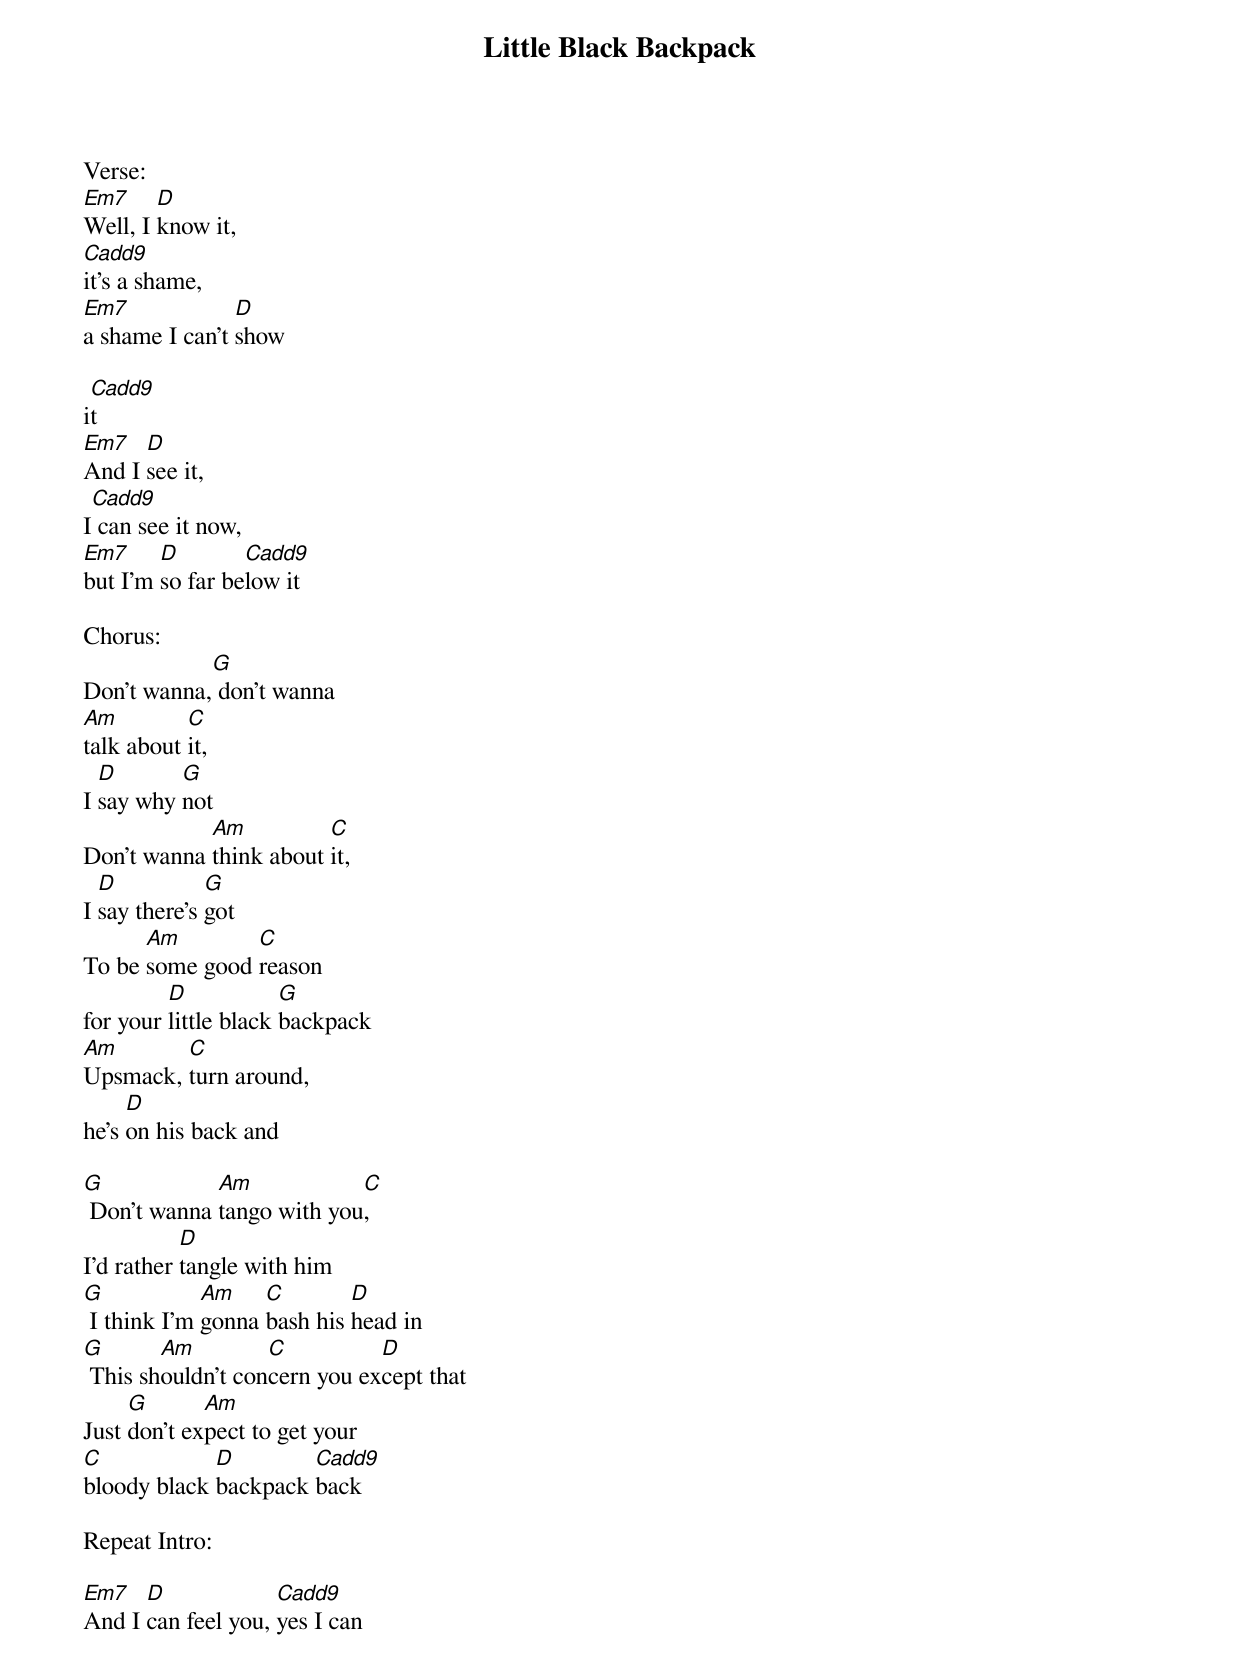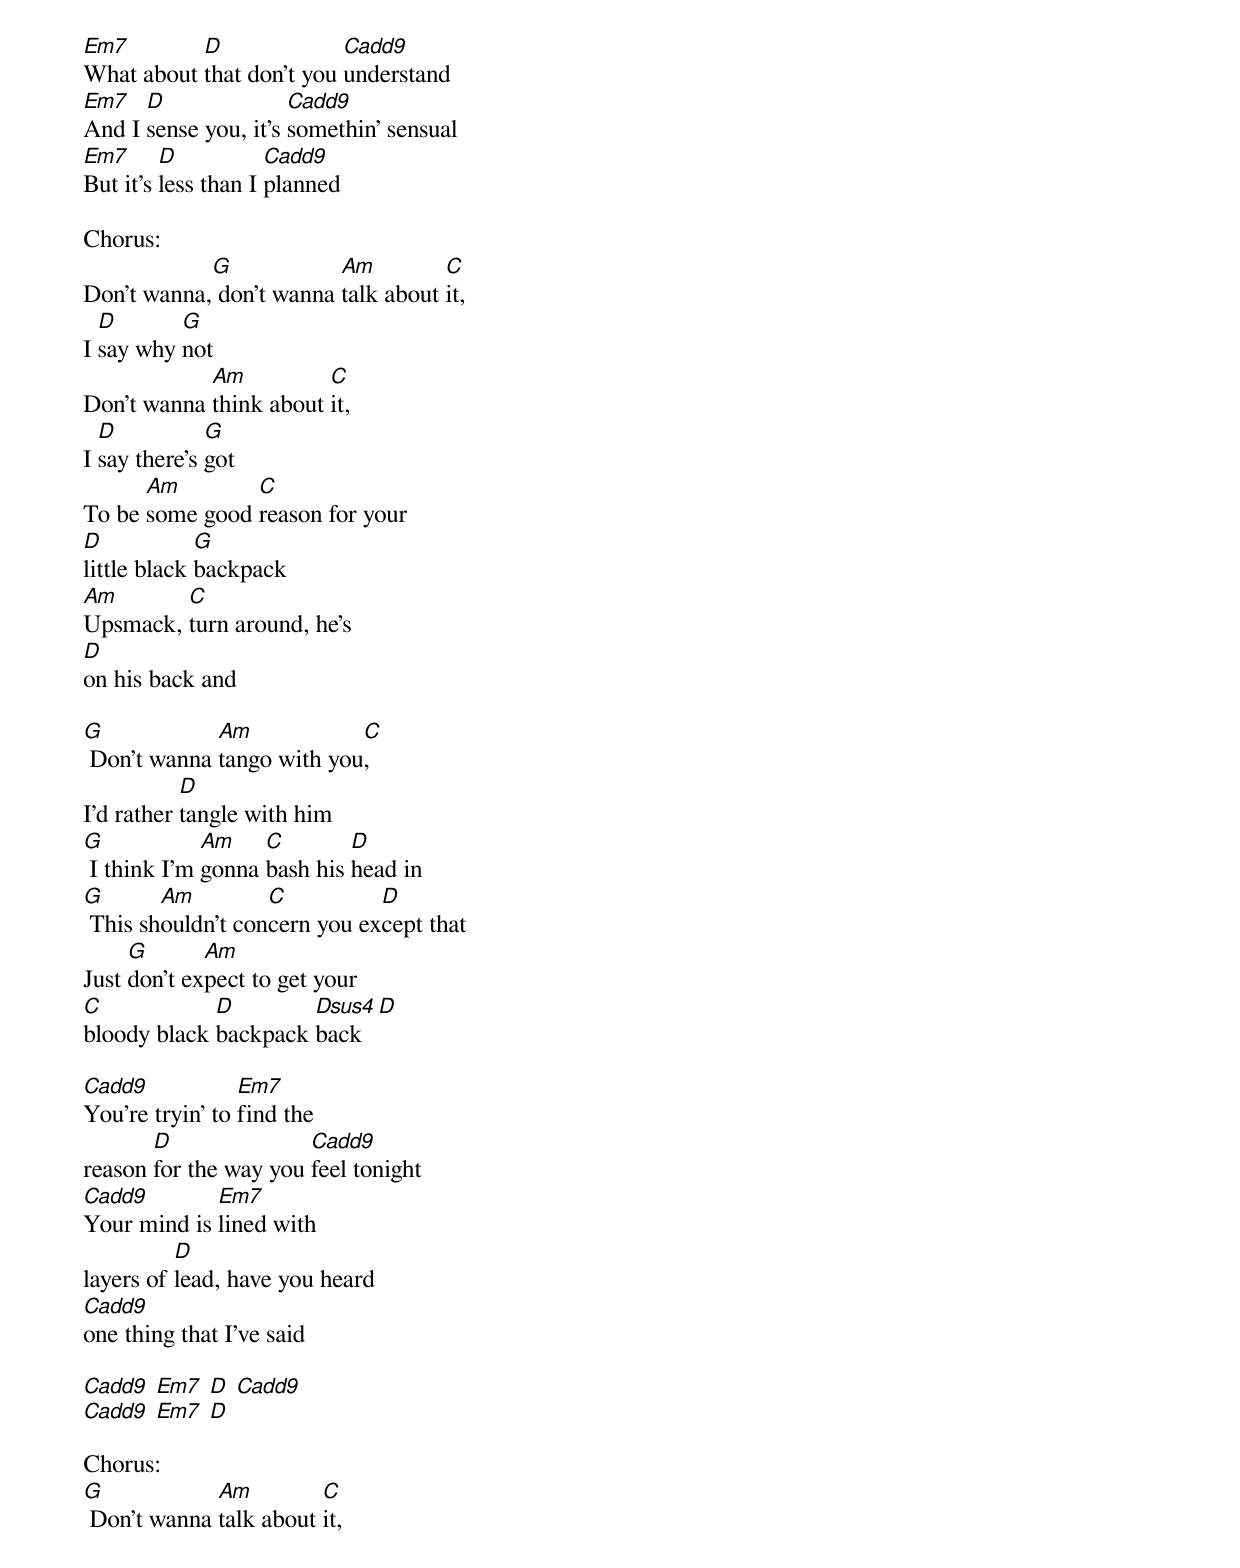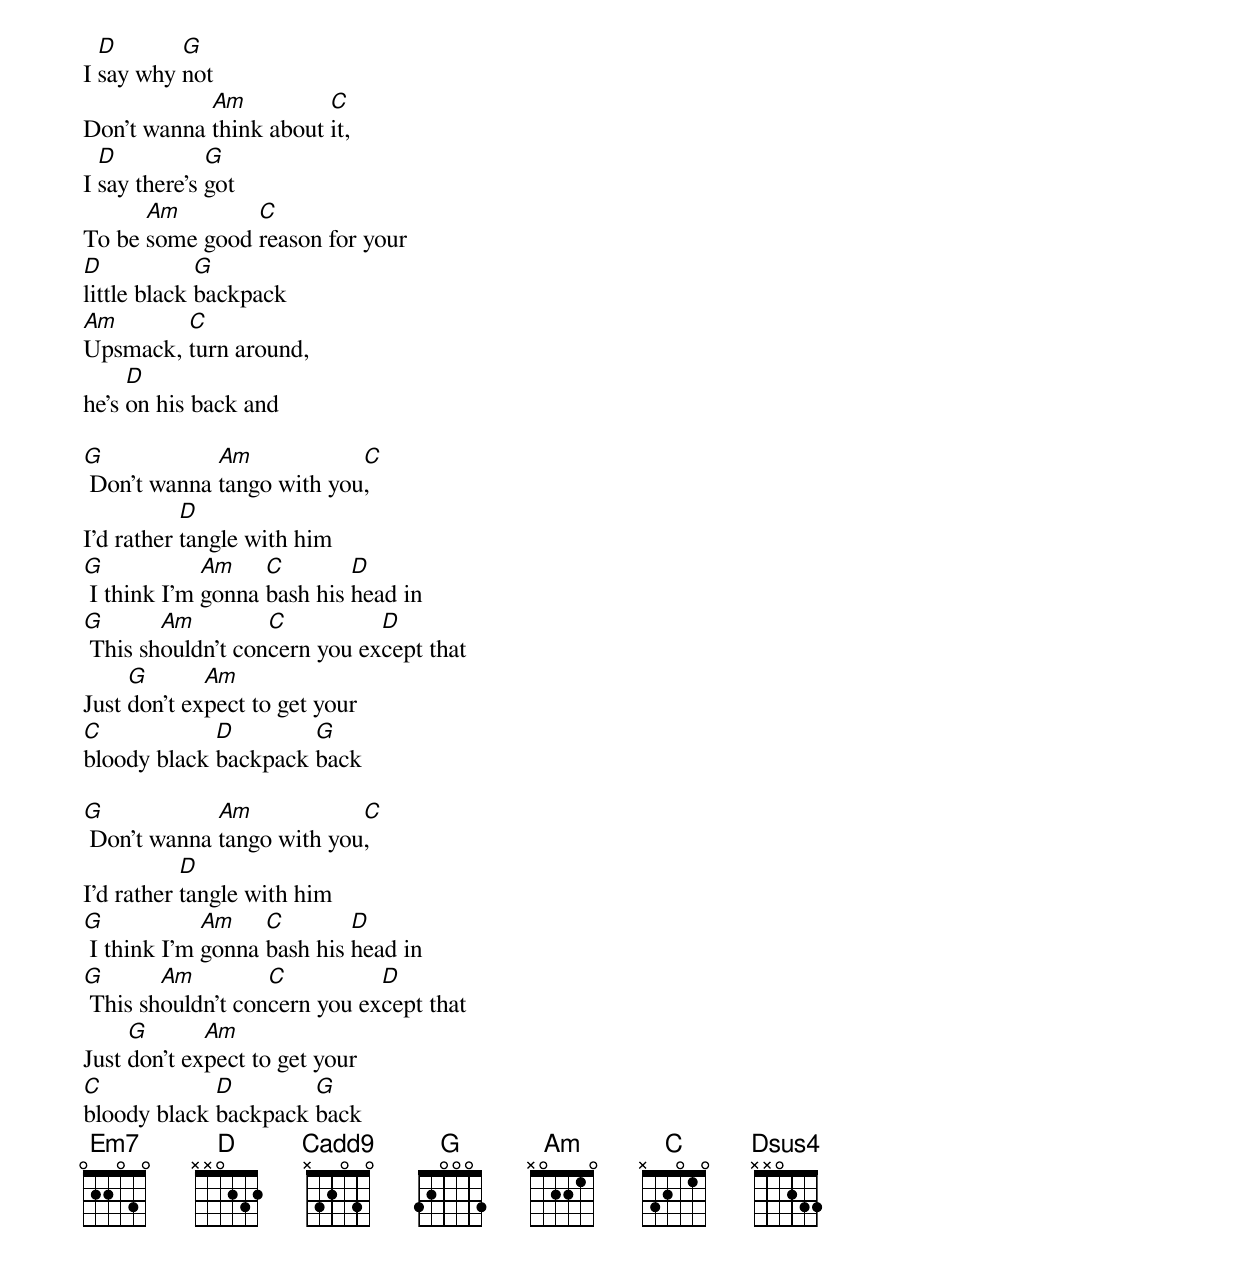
{title:Little Black Backpack}
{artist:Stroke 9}
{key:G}
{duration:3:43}
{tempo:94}

Verse:
[Em7]Well, I [D]know it,
[Cadd9]it's a shame,
[Em7]a shame I can't [D]show

i[Cadd9]t
[Em7]And I [D]see it,
I[Cadd9] can see it now,
[Em7]but I'm [D]so far be[Cadd9]low it

Chorus:
Don't wanna,[G] don't wanna
[Am]talk about [C]it,
I [D]say why [G]not
Don't wanna [Am]think about [C]it,
I [D]say there's [G]got
To be [Am]some good [C]reason
for your [D]little black [G]backpack
[Am]Upsmack, [C]turn around,
he's [D]on his back and

[G] Don't wanna [Am]tango with you[C],
I'd rather [D]tangle with him
[G] I think I'm [Am]gonna [C]bash his [D]head in
[G] This sh[Am]ouldn't con[C]cern you ex[D]cept that
Just [G]don't ex[Am]pect to get your
[C]bloody black [D]backpack [Cadd9]back

Repeat Intro:

[Em7]And I [D]can feel you, [Cadd9]yes I can
[Em7]What about [D]that don't you [Cadd9]understand
[Em7]And I [D]sense you, it's [Cadd9]somethin' sensual
[Em7]But it's [D]less than I [Cadd9]planned

Chorus:
Don't wanna,[G] don't wanna [Am]talk about [C]it,
I [D]say why [G]not
Don't wanna [Am]think about [C]it,
I [D]say there's [G]got
To be [Am]some good [C]reason for your
[D]little black [G]backpack
[Am]Upsmack, [C]turn around, he's
[D]on his back and

[G] Don't wanna [Am]tango with you[C],
I'd rather [D]tangle with him
[G] I think I'm [Am]gonna [C]bash his [D]head in
[G] This sh[Am]ouldn't con[C]cern you ex[D]cept that
Just [G]don't ex[Am]pect to get your
[C]bloody black [D]backpack [Dsus4]back[D]

[Cadd9]You're tryin' to [Em7]find the
reason [D]for the way you [Cadd9]feel tonight
[Cadd9]Your mind is [Em7]lined with
layers of [D]lead, have you heard
[Cadd9]one thing that I've said

[Cadd9] [Em7] [D] [Cadd9]
[Cadd9] [Em7] [D]

Chorus:
[G] Don't wanna [Am]talk about [C]it,
I [D]say why [G]not
Don't wanna [Am]think about [C]it,
I [D]say there's [G]got
To be [Am]some good [C]reason for your
[D]little black [G]backpack
[Am]Upsmack, [C]turn around,
he's [D]on his back and

[G] Don't wanna [Am]tango with you[C],
I'd rather [D]tangle with him
[G] I think I'm [Am]gonna [C]bash his [D]head in
[G] This sh[Am]ouldn't con[C]cern you ex[D]cept that
Just [G]don't ex[Am]pect to get your
[C]bloody black [D]backpack [G]back

[G] Don't wanna [Am]tango with you[C],
I'd rather [D]tangle with him
[G] I think I'm [Am]gonna [C]bash his [D]head in
[G] This sh[Am]ouldn't con[C]cern you ex[D]cept that
Just [G]don't ex[Am]pect to get your
[C]bloody black [D]backpack [G]back
